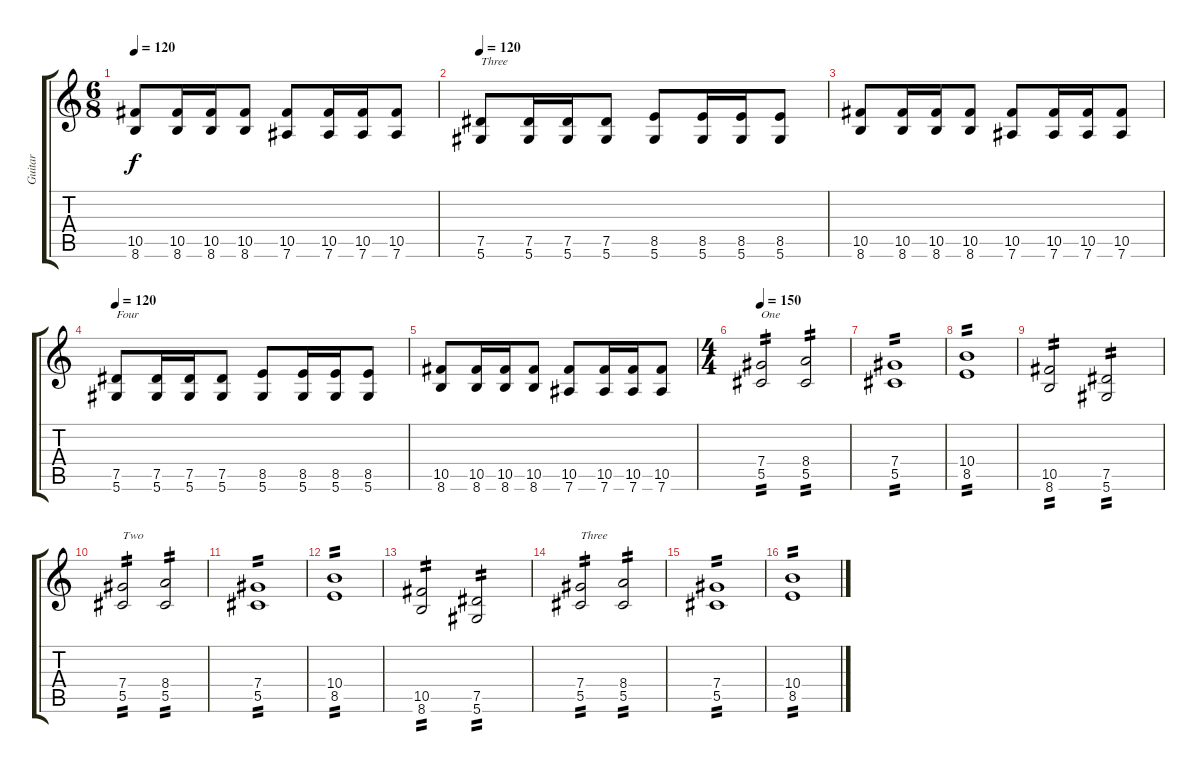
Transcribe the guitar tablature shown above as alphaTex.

\track ("Guitar" "Guitar") {instrument distortionguitar}
\staff {score tabs}
\tuning (Eb4 Bb3 Gb3 Db3 Ab2 Eb2) {hide}
\ts (6 8)
\tempo 120
\clef g2
\ks c
(10.5 8.6).8{dy f} (10.5 8.6).16 (10.5 8.6).16 (10.5 8.6).8 (10.5 7.6).8 (10.5 7.6).16 (10.5 7.6).16 (10.5 7.6).8 |
\tempo 120
(7.5 5.6).8{txt "Three"} (7.5 5.6).16 (7.5 5.6).16 (7.5 5.6).8 (8.5 5.6).8 (8.5 5.6).16 (8.5 5.6).16 (8.5 5.6).8 |
(10.5 8.6).8 (10.5 8.6).16 (10.5 8.6).16 (10.5 8.6).8 (10.5 7.6).8 (10.5 7.6).16 (10.5 7.6).16 (10.5 7.6).8 |
\tempo 120
(7.5 5.6).8{txt "Four"} (7.5 5.6).16 (7.5 5.6).16 (7.5 5.6).8 (8.5 5.6).8 (8.5 5.6).16 (8.5 5.6).16 (8.5 5.6).8 |
(10.5 8.6).8 (10.5 8.6).16 (10.5 8.6).16 (10.5 8.6).8 (10.5 7.6).8 (10.5 7.6).16 (10.5 7.6).16 (10.5 7.6).8 |
\ts (4 4)
\tempo 150
(7.4 5.5).2{txt "One" tp 2} (8.4 5.5).2{tp 2} |
(7.4 5.5).1{tp 2} |
(10.4 8.5).1{tp 2} |
(10.5 8.6).2{tp 2} (7.5 5.6).2{tp 2} |
(7.4 5.5).2{txt "Two" tp 2} (8.4 5.5).2{tp 2} |
(7.4 5.5).1{tp 2} |
(10.4 8.5).1{tp 2} |
(10.5 8.6).2{tp 2} (7.5 5.6).2{tp 2} |
(7.4 5.5).2{txt "Three" tp 2} (8.4 5.5).2{tp 2} |
(7.4 5.5).1{tp 2} |
(10.4 8.5).1{tp 2}
